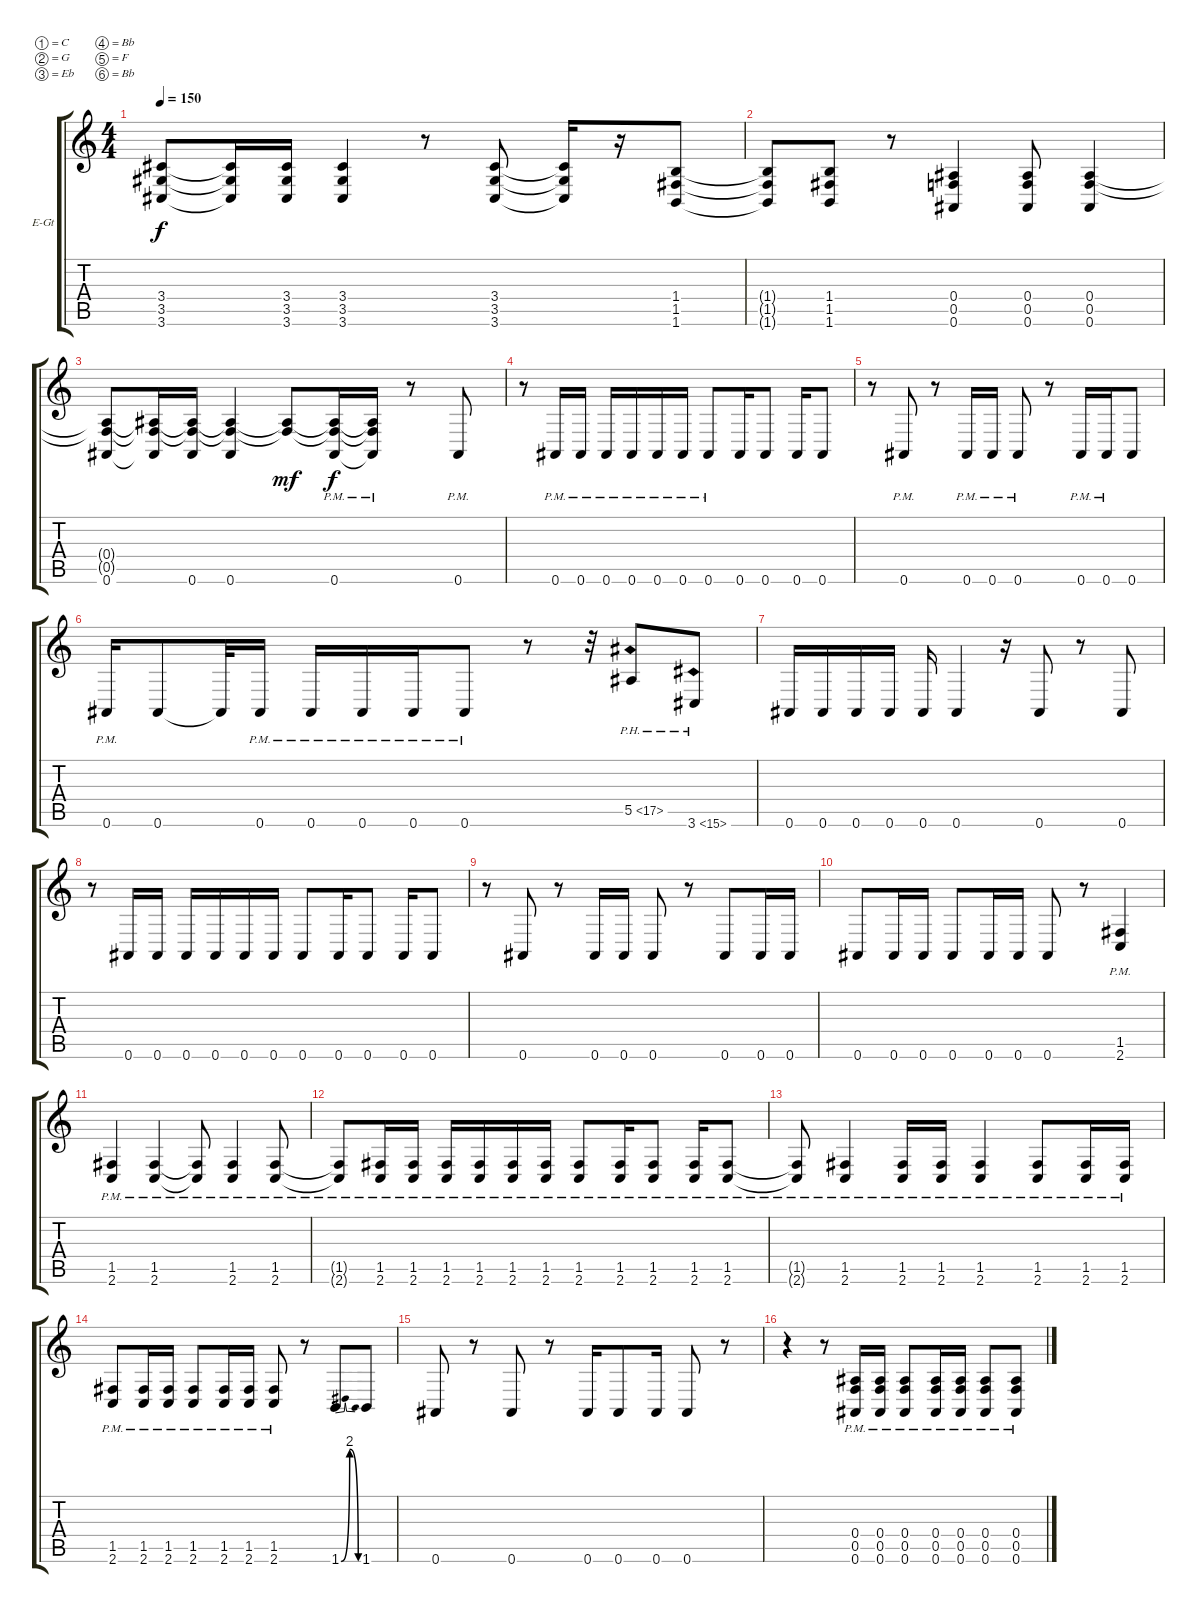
\bracketExtendMode groupsimilarinstruments
\firstSystemTrackNameOrientation horizontal
\otherSystemsTrackNameOrientation horizontal
\track ("James" "E-Gt") {instrument distortionguitar}
\staff {score tabs}
\tuning (C4 G3 Eb3 Bb2 F2 Bb1)
\ts (4 4)
\tempo 150
\clef g2
\ks c
(3.4 3.5 3.6).8{dy f} (3.4{t} 3.5{t} 3.6{t}).16 (3.4 3.5 3.6).16 (3.4 3.5 3.6).4 r.8 (3.4 3.5 3.6).8 (3.4{t} 3.5{t} 3.6{t}).16 r.16 (1.4 1.5 1.6).8 |
(1.4{t} 1.5{t} 1.6{t}).8 (1.4 1.5 1.6).8 r.8 (0.4 0.5 0.6).4 (0.4 0.5 0.6).8 (0.4 0.5 0.6).4 |
(0.6 0.4{t} 0.5{t}).8 (0.4{t} 0.5{t} 0.6{t}).16 (0.6 0.4{t} 0.5{t}).16 (0.6 0.4{t} 0.5{t}).4 (0.4{t} 0.5{t}).8{dy mf} (0.6{pm} 0.4{t} 0.5{t}).16{dy f} (0.4{t} 0.5{t} 0.6{pm t}).16 r.8 0.6{pm}.8 |
r.8 0.6{pm}.16 0.6{pm}.16 0.6{pm}.16 0.6{pm}.16 0.6{pm}.16 0.6{pm}.16 0.6{pm}.8 0.6.16 0.6.8 0.6.16 0.6.8 |
r.8 0.6{pm}.8 r.8 0.6{pm}.16 0.6{pm}.16 0.6{pm}.8 r.8 0.6{pm}.16 0.6{pm}.16 0.6.8 |
0.6{pm}.16 0.6.8 0.6{t}.32 0.6{pm}.16 0.6{pm}.16 0.6{pm}.16 0.6{pm}.16 0.6{pm}.8 r.8 r.32 5.5{ph 12}.8 3.6{ph 12}.8 |
0.6.16 0.6.16 0.6.16 0.6.16 0.6.16 0.6.4 r.16 0.6.8 r.8 0.6.8 |
r.8 0.6.16 0.6.16 0.6.16 0.6.16 0.6.16 0.6.16 0.6.8 0.6.16 0.6.8 0.6.16 0.6.8 |
r.8 0.6.8 r.8 0.6.16 0.6.16 0.6.8 r.8 0.6.8 0.6.16 0.6.16 |
0.6.8 0.6.16 0.6.16 0.6.8 0.6.16 0.6.16 0.6.8 r.8 (1.5{pm} 2.6{pm}).4 |
(1.5{pm} 2.6{pm}).4 (1.5{pm} 2.6{pm}).4 (1.5{pm t} 2.6{pm t}).8 (1.5{pm} 2.6{pm}).4 (1.5{pm} 2.6{pm}).8 |
(1.5{pm t} 2.6{pm t}).8 (1.5{pm} 2.6{pm}).16 (1.5{pm} 2.6{pm}).16 (1.5{pm} 2.6{pm}).16 (1.5{pm} 2.6{pm}).16 (1.5{pm} 2.6{pm}).16 (1.5{pm} 2.6{pm}).16 (1.5{pm} 2.6{pm}).8 (1.5{pm} 2.6{pm}).16 (1.5{pm} 2.6{pm}).8 (1.5{pm} 2.6{pm}).16 (1.5{pm} 2.6{pm}).8 |
(1.5{pm t} 2.6{pm t}).8 (1.5{pm} 2.6{pm}).4 (1.5{pm} 2.6{pm}).16 (1.5{pm} 2.6{pm}).16 (1.5{pm} 2.6{pm}).4 (1.5{pm} 2.6{pm}).8 (1.5{pm} 2.6{pm}).16 (1.5{pm} 2.6{pm}).16 |
(1.5{pm} 2.6{pm}).8 (1.5{pm} 2.6{pm}).16 (1.5{pm} 2.6{pm}).16 (1.5{pm} 2.6{pm}).8 (1.5{pm} 2.6{pm}).16 (1.5{pm} 2.6{pm}).16 (1.5{pm} 2.6{pm}).8 r.8 1.6{be (bendrelease 0 0 30 8 30 8 60 0)}.8 1.6.8 |
0.6.8 r.8 0.6.8 r.8 0.6.16 0.6.8 0.6.16 0.6.8 r.8 |
r.4 r.8 (0.4{pm} 0.5 0.6).16 (0.4{pm} 0.5 0.6).16 (0.4{pm} 0.5 0.6).8 (0.4{pm} 0.5 0.6).16 (0.4{pm} 0.5 0.6).16 (0.4{pm} 0.5 0.6).8 (0.4{pm} 0.5 0.6).8
